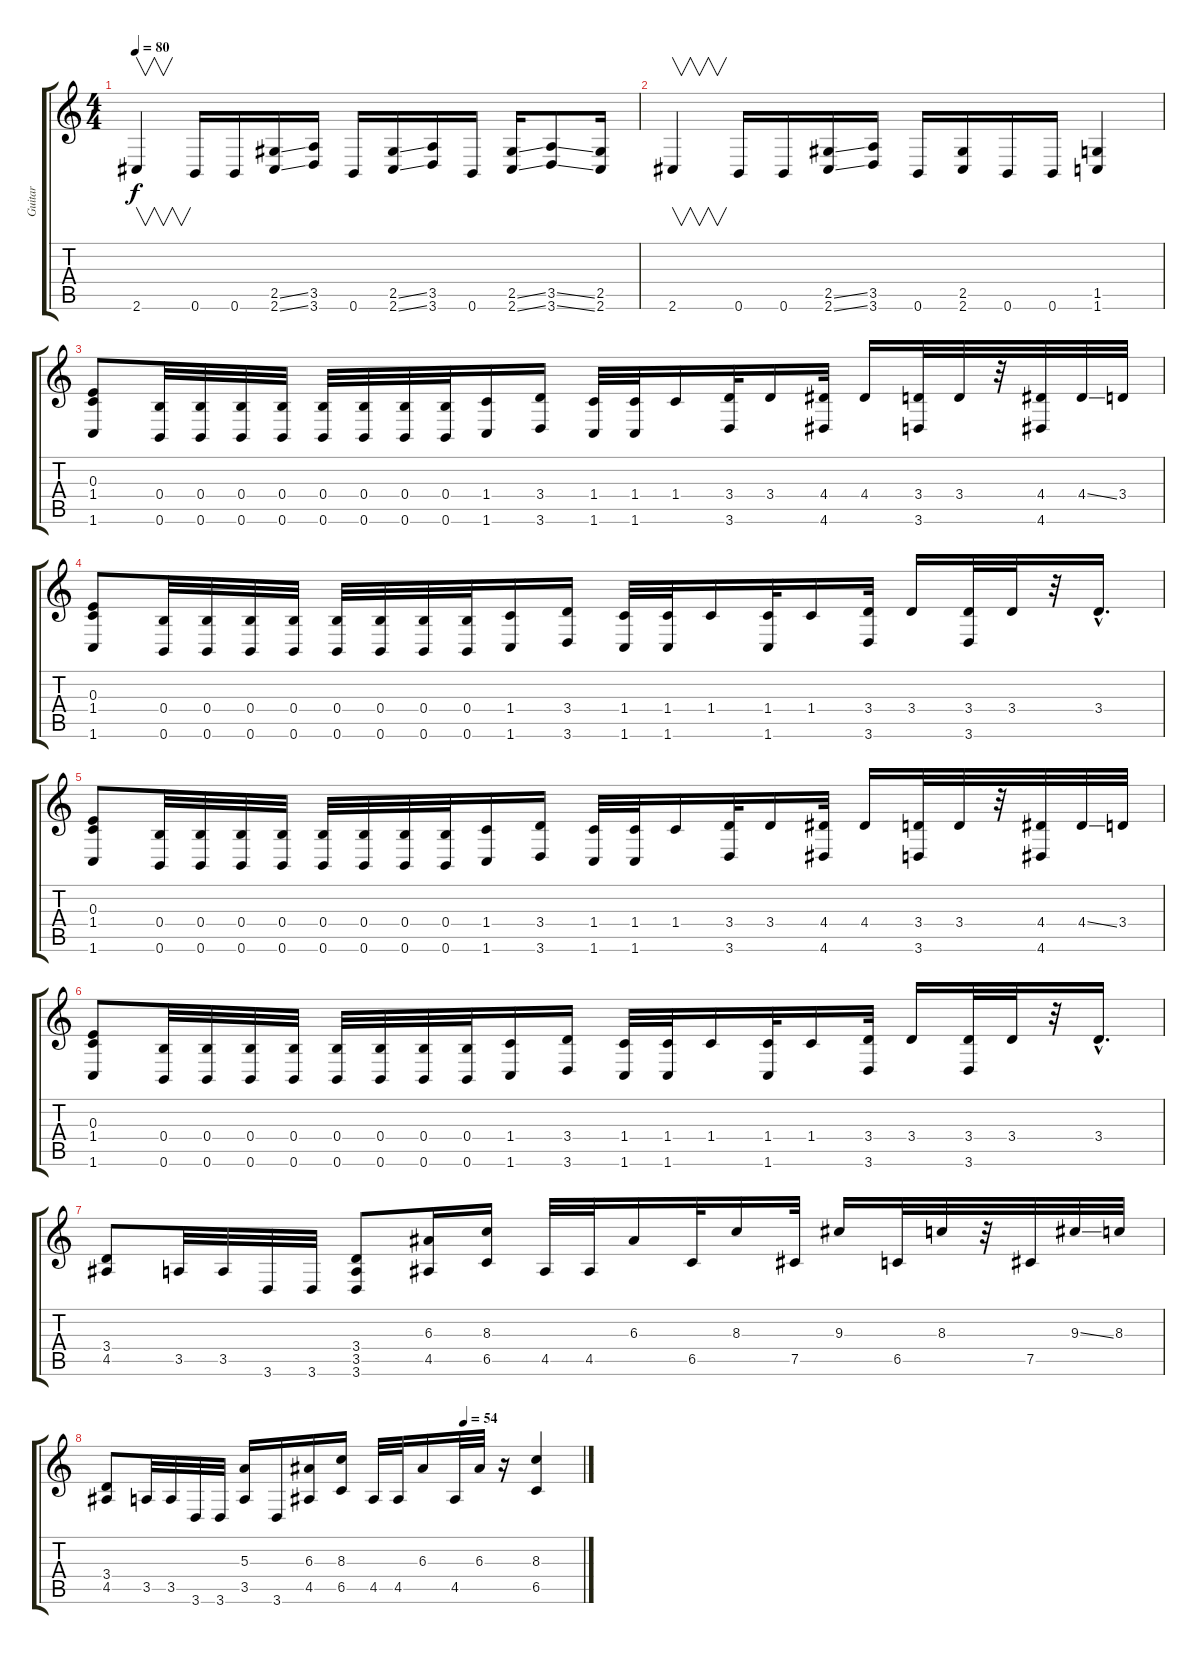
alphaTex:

\track ("Guitar" "Guitar") {instrument distortionguitar}
\staff {score tabs}
\tuning (Db4 Ab3 E3 B2 Gb2 B1) {hide}
\ts (4 4)
\tempo 80
\clef g2
\ks c
2.6.4{v dy f} 0.6.16 0.6.16 (2.5{ss} 2.6{ss}).16 (3.5 3.6).16 0.6.16 (2.5{ss} 2.6{ss}).16 (3.5 3.6).16 0.6.16 (2.5{ss} 2.6{ss}).16 (3.5{ss} 3.6{ss}).8 (2.5 2.6).16 |
2.6.4{v} 0.6.16 0.6.16 (2.5{ss} 2.6{ss}).16 (3.5 3.6).16 0.6.16 (2.5 2.6).16 0.6.16 0.6.16 (1.5 1.6).4 |
(0.3 1.4 1.6).8 (0.4 0.6).32 (0.4 0.6).32 (0.4 0.6).32 (0.4 0.6).32 (0.4 0.6).32 (0.4 0.6).32 (0.4 0.6).32 (0.4 0.6).32 (1.4 1.6).16 (3.4 3.6).16 (1.4 1.6).32 (1.4 1.6).32 1.4.16 (3.4 3.6).32 3.4.16 (4.4 4.6).32 4.4.16 (3.4 3.6).32 3.4.32 r.32 (4.4 4.6).32 4.4{ss}.32 3.4.32 |
(0.3 1.4 1.6).8 (0.4 0.6).32 (0.4 0.6).32 (0.4 0.6).32 (0.4 0.6).32 (0.4 0.6).32 (0.4 0.6).32 (0.4 0.6).32 (0.4 0.6).32 (1.4 1.6).16 (3.4 3.6).16 (1.4 1.6).32 (1.4 1.6).32 1.4.16 (1.4 1.6).32 1.4.16 (3.4 3.6).32 3.4.16 (3.4 3.6).32 3.4.32 r.32 3.4{hac}.16{d} |
(0.3 1.4 1.6).8 (0.4 0.6).32 (0.4 0.6).32 (0.4 0.6).32 (0.4 0.6).32 (0.4 0.6).32 (0.4 0.6).32 (0.4 0.6).32 (0.4 0.6).32 (1.4 1.6).16 (3.4 3.6).16 (1.4 1.6).32 (1.4 1.6).32 1.4.16 (3.4 3.6).32 3.4.16 (4.4 4.6).32 4.4.16 (3.4 3.6).32 3.4.32 r.32 (4.4 4.6).32 4.4{ss}.32 3.4.32 |
(0.3 1.4 1.6).8 (0.4 0.6).32 (0.4 0.6).32 (0.4 0.6).32 (0.4 0.6).32 (0.4 0.6).32 (0.4 0.6).32 (0.4 0.6).32 (0.4 0.6).32 (1.4 1.6).16 (3.4 3.6).16 (1.4 1.6).32 (1.4 1.6).32 1.4.16 (1.4 1.6).32 1.4.16 (3.4 3.6).32 3.4.16 (3.4 3.6).32 3.4.32 r.32 3.4{hac}.16{d} |
(3.4 4.5).8 3.5.32 3.5.32 3.6.32 3.6.32 (3.4 3.5 3.6).8 (6.3 4.5).16 (8.3 6.5).16 4.5.32 4.5.32 6.3.16 6.5.32 8.3.16 7.5.32 9.3.16 6.5.32 8.3.32 r.32 7.5.32 9.3{ss}.32 8.3.32 |
\tempo (54 0.75)
(3.4 4.5).8 3.5.32 3.5.32 3.6.32 3.6.32 (5.3 3.5).16 3.6.16 (6.3 4.5).16 (8.3 6.5).16 4.5.32 4.5.32 6.3.16 4.5.32 6.3.32 r.16 (8.3 6.5).4
